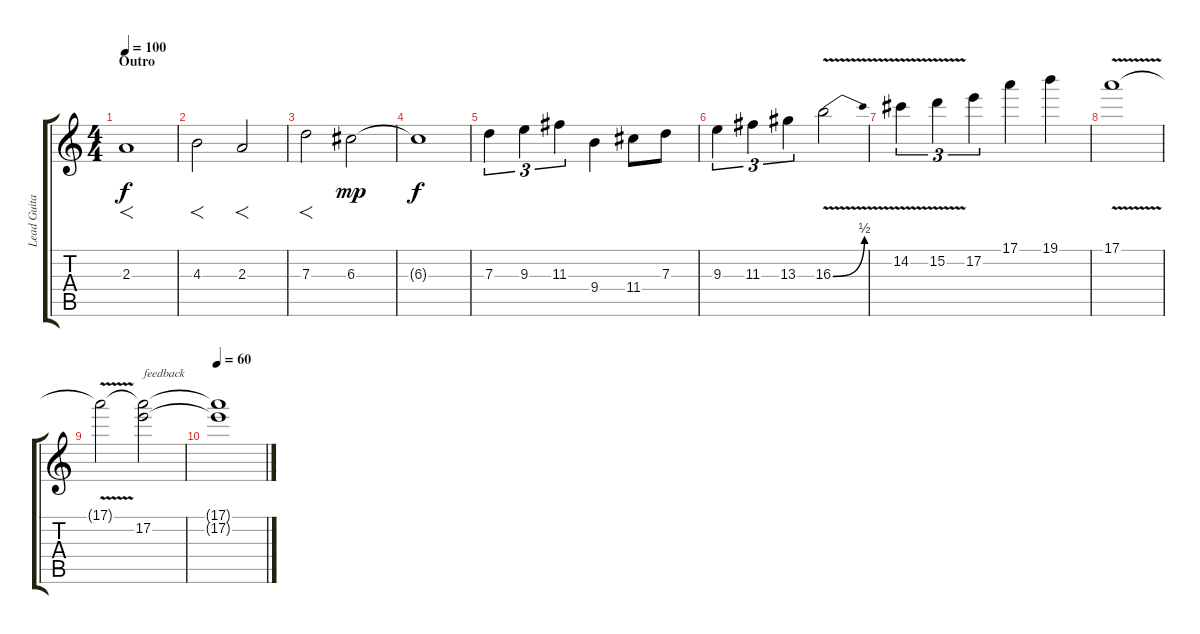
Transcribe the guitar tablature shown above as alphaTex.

\track ("Lead Guitar" "Lead Guita") {instrument overdrivenguitar}
\staff {score tabs}
\tuning (E4 B3 G3 D3 A2 E2) {hide}
\ts (4 4)
\section ("" "Outro")
\tempo 100
\clef g2
\ks c
2.3.1{f dy f} |
4.3.2{f} 2.3.2{f} |
7.3.2{f} 6.3.2{dy mp} |
6.3{t}.1{dy f} |
7.3.4{tu (3 2)} 9.3.4{tu (3 2)} 11.3.4{tu (3 2)} 9.4.4 11.4.8 7.3.8 |
9.3.4{tu (3 2)} 11.3.4{tu (3 2)} 13.3.4{tu (3 2)} 16.3{be (bend 0 0 60 2) v}.2 |
14.2{v}.4{tu (3 2)} 15.2{v}.4{tu (3 2)} 17.2.4{tu (3 2)} 17.1.4 19.1.4 |
17.1{v}.1 |
17.1{t}.2 (17.1{t} 17.2).2{txt "feedback" instrument guitarharmonics} |
\tempo 60
(17.1{t} 17.2{t}).1{volume 0}
